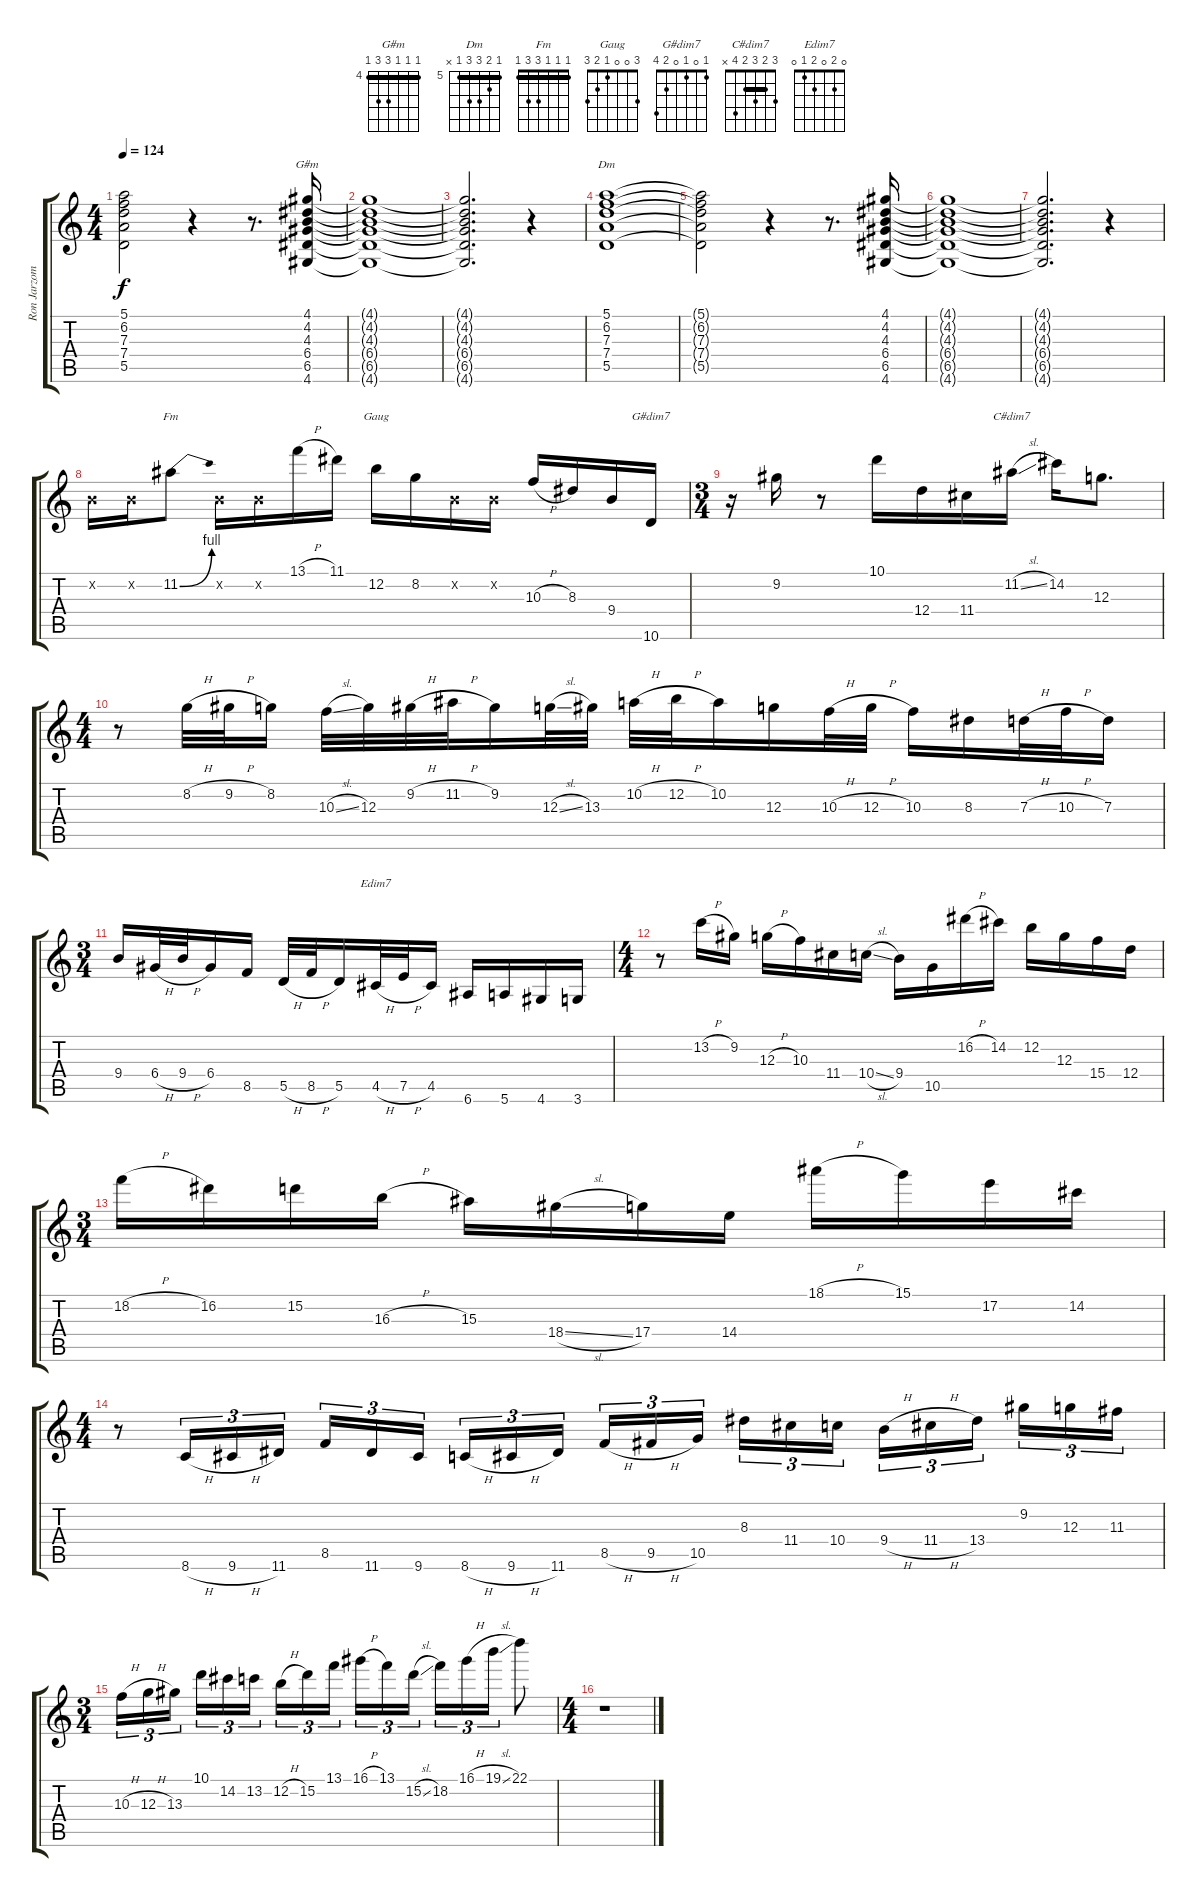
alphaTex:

\track ("Ron Jarzombek (Lead)" "Ron Jarzom") {instrument overdrivenguitar}
\staff {score tabs}
\tuning (E4 B3 G3 D3 A2 E2) {hide}
\chord ("G#m" 4 4 4 6 6 4) {firstfret 4 barre 4}
\chord ("Dm" 5 6 7 7 5 x) {firstfret 5 barre 5}
\chord ("Fm" 1 1 1 3 3 1) {barre 1}
\chord ("Gaug" 3 0 0 1 2 3)
\chord ("G#dim7" 1 0 1 0 2 4)
\chord ("C#dim7" 3 2 3 2 4 x) {barre 2}
\chord ("Edim7" 0 2 0 2 1 0)
\ts (4 4)
\tempo 124
\clef g2
\ks c
(5.1{t} 6.2{t} 7.3{t} 7.4{t} 5.5{t}).2{dy f} r.4 r.8{d} (4.1 4.2 4.3 6.4 6.5 4.6).16{ch "G#m"} |
(4.1{t} 4.2{t} 4.3{t} 6.4{t} 6.5{t} 4.6{t}).1 |
(4.1{t} 4.2{t} 4.3{t} 6.4{t} 6.5{t} 4.6{t}).2{d} r.4 |
(5.1 6.2 7.3 7.4 5.5).1{ch "Dm"} |
(5.1{t} 6.2{t} 7.3{t} 7.4{t} 5.5{t}).2 r.4 r.8{d} (4.1 4.2 4.3 6.4 6.5 4.6).16 |
(4.1{t} 4.2{t} 4.3{t} 6.4{t} 6.5{t} 4.6{t}).1 |
(4.1{t} 4.2{t} 4.3{t} 6.4{t} 6.5{t} 4.6{t}).2{d} r.4 |
0.2{x}.16 0.2{x}.16 11.2{be (bend 0 0 60 4)}.8{ch "Fm"} 0.2{x}.16 0.2{x}.16 13.1{h}.16 11.1.16 12.2.16{ch "Gaug"} 8.2.16 0.2{x}.16 0.2{x}.16 10.3{h}.16 8.3.16 9.4.16 10.6.16{ch "G#dim7"} |
\ts (3 4)
r.16 9.2.16 r.8 10.1.16 12.4.16 11.4.16 11.2{sl}.16{ch "C#dim7"} 14.2.16 12.3.8{d} |
\ts (4 4)
r.8 8.2{h}.32 9.2{h}.32 8.2.16 10.3{sl}.32 12.3.32 9.2{h}.32 11.2{h}.32 9.2.16 12.3{sl}.32 13.3.32 10.2{h}.32 12.2{h}.32 10.2.16 12.3.16 10.3{h}.32 12.3{h}.32 10.3.16 8.3.16 7.3{h}.32 10.3{h}.32 7.3.16 |
\ts (3 4)
9.4.16 6.4{h}.32 9.4{h}.32 6.4.16 8.5.16 5.5{h}.32 8.5{h}.32 5.5.16 4.5{h}.32{ch "Edim7"} 7.5{h}.32 4.5.16 6.6.16 5.6.16 4.6.16 3.6.16 |
\ts (4 4)
r.8 13.2{h}.16 9.2.16 12.3{h}.16 10.3.16 11.4.16 10.4{sl}.16 9.4.16 10.5.16 16.2{h}.16 14.2.16 12.2.16 12.3.16 15.4.16 12.4.16 |
\ts (3 4)
18.2{h}.16 16.2.16 15.2.16 16.3{h}.16 15.3.16 18.4{sl}.16 17.4.16 14.4.16 18.1{h}.16 15.1.16 17.2.16 14.2.16 |
\ts (4 4)
r.8 8.6{h}.16{tu (3 2)} 9.6{h}.16{tu (3 2)} 11.6.16{tu (3 2)} 8.5.16{tu (3 2)} 11.6.16{tu (3 2)} 9.6.16{tu (3 2) beam splitsecondary} 8.6{h}.16{tu (3 2)} 9.6{h}.16{tu (3 2)} 11.6.16{tu (3 2)} 8.5{h}.16{tu (3 2)} 9.5{h}.16{tu (3 2)} 10.5.16{tu (3 2) beam splitsecondary} 8.3.16{tu (3 2)} 11.4.16{tu (3 2)} 10.4.16{tu (3 2)} 9.4{h}.16{tu (3 2)} 11.4{h}.16{tu (3 2)} 13.4.16{tu (3 2) beam splitsecondary} 9.2.16{tu (3 2)} 12.3.16{tu (3 2)} 11.3.16{tu (3 2)} |
\ts (3 4)
10.3{h}.16{tu (3 2)} 12.3{h}.16{tu (3 2)} 13.3.16{tu (3 2) beam splitsecondary} 10.1.16{tu (3 2)} 14.2.16{tu (3 2)} 13.2.16{tu (3 2)} 12.2{h}.16{tu (3 2)} 15.2.16{tu (3 2)} 13.1.16{tu (3 2) beam splitsecondary} 16.1{h}.16{tu (3 2)} 13.1.16{tu (3 2)} 15.2{sl}.16{tu (3 2)} 18.2.16{tu (3 2)} 16.1{h}.16{tu (3 2)} 19.1{sl}.16{tu (3 2)} 22.1.8 |
\ts (4 4)
r.1
